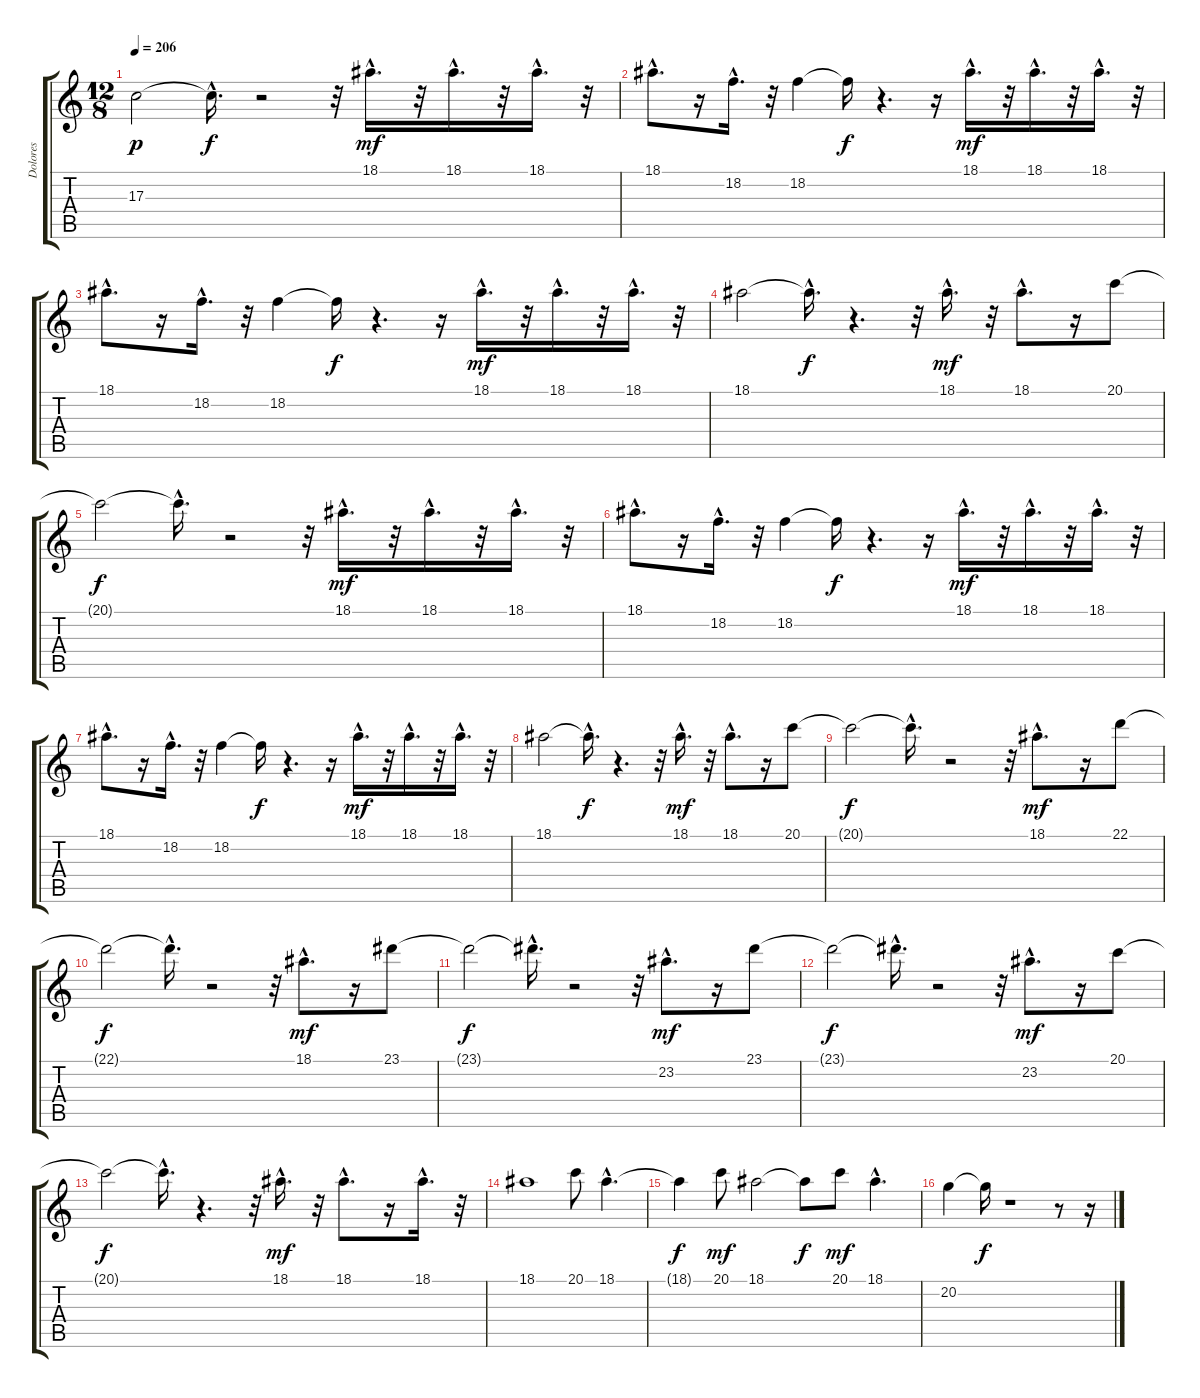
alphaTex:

\track ("Dolores" "Dolores") {instrument pad3polysynth}
\staff {score tabs}
\tuning (E4 B3 G3 D3 A2 E2) {hide}
\ts (12 8)
\tempo 206
\clef g2
\ks c
17.3.2{dy p} 17.3{hac t}.16{d dy f} r.2 r.32 18.1{hac}.16{d dy mf} r.32 18.1{hac}.16{d} r.32 18.1{hac}.16{d} r.32 |
18.1{hac}.8{d} r.16 18.2{hac}.16{d} r.32 18.2.4 18.2{t}.16{dy f} r.4{d} r.16 18.1{hac}.16{d dy mf} r.32 18.1{hac}.16{d} r.32 18.1{hac}.16{d} r.32 |
18.1{hac}.8{d} r.16 18.2{hac}.16{d} r.32 18.2.4 18.2{t}.16{dy f} r.4{d} r.16 18.1{hac}.16{d dy mf} r.32 18.1{hac}.16{d} r.32 18.1{hac}.16{d} r.32 |
18.1.2 18.1{hac t}.16{d dy f} r.4{d} r.32 18.1{hac}.16{d dy mf} r.32 18.1{hac}.8{d} r.16 20.1.8 |
20.1{t}.2{dy f} 20.1{hac t}.16{d} r.2 r.32 18.1{hac}.16{d dy mf} r.32 18.1{hac}.16{d} r.32 18.1{hac}.16{d} r.32 |
18.1{hac}.8{d} r.16 18.2{hac}.16{d} r.32 18.2.4 18.2{t}.16{dy f} r.4{d} r.16 18.1{hac}.16{d dy mf} r.32 18.1{hac}.16{d} r.32 18.1{hac}.16{d} r.32 |
18.1{hac}.8{d} r.16 18.2{hac}.16{d} r.32 18.2.4 18.2{t}.16{dy f} r.4{d} r.16 18.1{hac}.16{d dy mf} r.32 18.1{hac}.16{d} r.32 18.1{hac}.16{d} r.32 |
18.1.2 18.1{hac t}.16{d dy f} r.4{d} r.32 18.1{hac}.16{d dy mf} r.32 18.1{hac}.8{d} r.16 20.1.8 |
20.1{t}.2{dy f} 20.1{hac t}.16{d} r.2 r.32 18.1{hac}.8{d dy mf} r.16 22.1.8 |
22.1{t}.2{dy f} 22.1{hac t}.16{d} r.2 r.32 18.1{hac}.8{d dy mf} r.16 23.1.8 |
23.1{t}.2{dy f} 23.1{hac t}.16{d} r.2 r.32 23.2{hac}.8{d dy mf} r.16 23.1.8 |
23.1{t}.2{dy f} 23.1{hac t}.16{d} r.2 r.32 23.2{hac}.8{d dy mf} r.16 20.1.8 |
20.1{t}.2{dy f} 20.1{hac t}.16{d} r.4{d} r.32 18.1{hac}.16{d dy mf} r.32 18.1{hac}.8{d} r.16 18.1{hac}.16{d} r.32 |
18.1.1 20.1.8 18.1{hac}.4{d} |
18.1{t}.4{dy f} 20.1.8{dy mf} 18.1.2 18.1{t}.8{dy f} 20.1.8{dy mf} 18.1{hac}.4{d} |
20.2.4 20.2{t}.16{dy f} r.1 r.8 r.16
